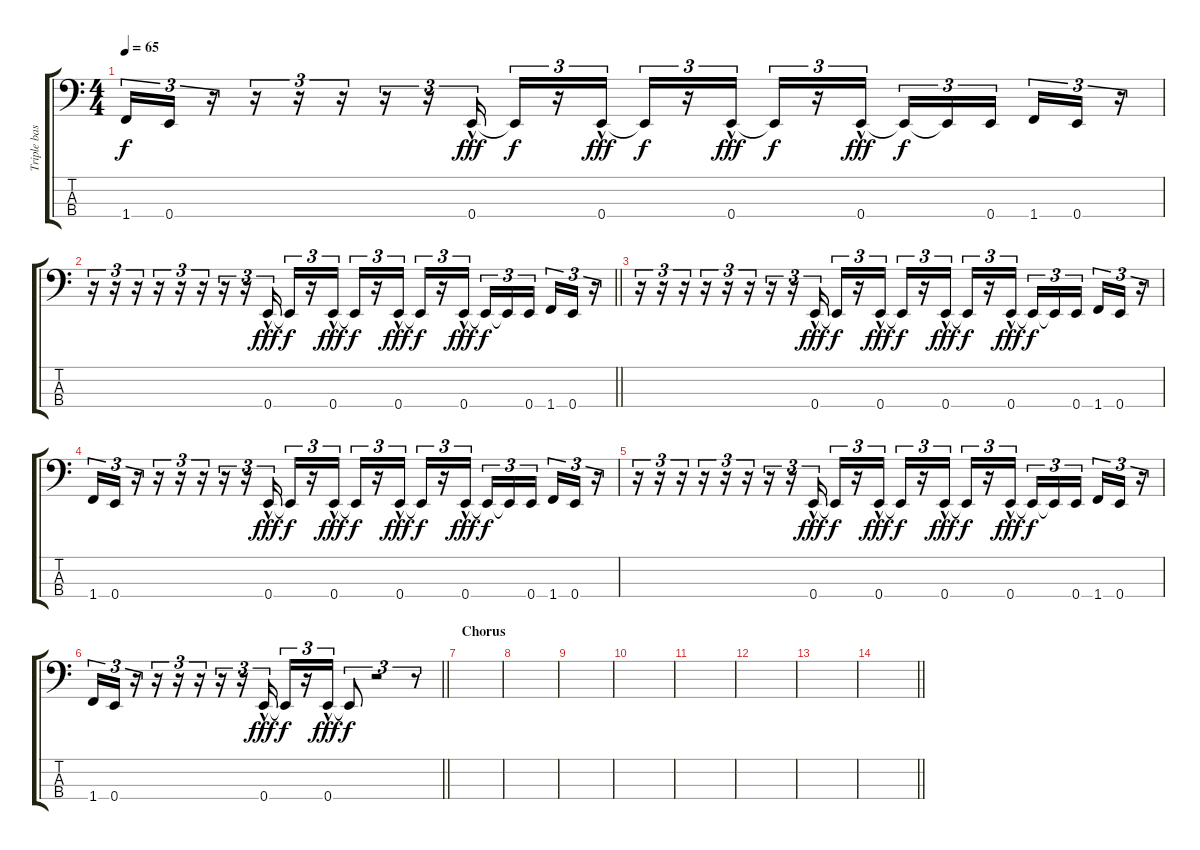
\track ("Triple bass" "Triple bas") {instrument synthbass1}
\staff {score tabs}
\tuning (G2 D2 A1 E1) {hide}
\ts (4 4)
\tempo 65
\clef f4
\ks c
1.4.16{tu (3 2) dy f} 0.4.16{tu (3 2)} r.16{tu (3 2)} r.16{tu (3 2)} r.16{tu (3 2)} r.16{tu (3 2)} r.16{tu (3 2)} r.16{tu (3 2)} 0.4{hac}.16{tu (3 2) dy fff} 0.4{t}.16{tu (3 2) dy f} r.16{tu (3 2)} 0.4{hac}.16{tu (3 2) dy fff} 0.4{t}.16{tu (3 2) dy f} r.16{tu (3 2)} 0.4{hac}.16{tu (3 2) dy fff} 0.4{t}.16{tu (3 2) dy f} r.16{tu (3 2)} 0.4{hac}.16{tu (3 2) dy fff} 0.4{t}.16{tu (3 2) dy f} 0.4{t}.16{tu (3 2)} 0.4.16{tu (3 2) beam splitsecondary} 1.4.16{tu (3 2)} 0.4.16{tu (3 2)} r.16{tu (3 2)} |
\barLineRight lightlight
r.16{tu (3 2)} r.16{tu (3 2)} r.16{tu (3 2)} r.16{tu (3 2)} r.16{tu (3 2)} r.16{tu (3 2)} r.16{tu (3 2)} r.16{tu (3 2)} 0.4{hac}.16{tu (3 2) dy fff} 0.4{t}.16{tu (3 2) dy f} r.16{tu (3 2)} 0.4{hac}.16{tu (3 2) dy fff} 0.4{t}.16{tu (3 2) dy f} r.16{tu (3 2)} 0.4{hac}.16{tu (3 2) dy fff} 0.4{t}.16{tu (3 2) dy f} r.16{tu (3 2)} 0.4{hac}.16{tu (3 2) dy fff} 0.4{t}.16{tu (3 2) dy f} 0.4{t}.16{tu (3 2)} 0.4.16{tu (3 2) beam splitsecondary} 1.4.16{tu (3 2)} 0.4.16{tu (3 2)} r.16{tu (3 2)} |
r.16{tu (3 2)} r.16{tu (3 2)} r.16{tu (3 2)} r.16{tu (3 2)} r.16{tu (3 2)} r.16{tu (3 2)} r.16{tu (3 2)} r.16{tu (3 2)} 0.4{hac}.16{tu (3 2) dy fff} 0.4{t}.16{tu (3 2) dy f} r.16{tu (3 2)} 0.4{hac}.16{tu (3 2) dy fff} 0.4{t}.16{tu (3 2) dy f} r.16{tu (3 2)} 0.4{hac}.16{tu (3 2) dy fff} 0.4{t}.16{tu (3 2) dy f} r.16{tu (3 2)} 0.4{hac}.16{tu (3 2) dy fff} 0.4{t}.16{tu (3 2) dy f} 0.4{t}.16{tu (3 2)} 0.4.16{tu (3 2) beam splitsecondary} 1.4.16{tu (3 2)} 0.4.16{tu (3 2)} r.16{tu (3 2)} |
1.4.16{tu (3 2)} 0.4.16{tu (3 2)} r.16{tu (3 2)} r.16{tu (3 2)} r.16{tu (3 2)} r.16{tu (3 2)} r.16{tu (3 2)} r.16{tu (3 2)} 0.4{hac}.16{tu (3 2) dy fff} 0.4{t}.16{tu (3 2) dy f} r.16{tu (3 2)} 0.4{hac}.16{tu (3 2) dy fff} 0.4{t}.16{tu (3 2) dy f} r.16{tu (3 2)} 0.4{hac}.16{tu (3 2) dy fff} 0.4{t}.16{tu (3 2) dy f} r.16{tu (3 2)} 0.4{hac}.16{tu (3 2) dy fff} 0.4{t}.16{tu (3 2) dy f} 0.4{t}.16{tu (3 2)} 0.4.16{tu (3 2) beam splitsecondary} 1.4.16{tu (3 2)} 0.4.16{tu (3 2)} r.16{tu (3 2)} |
r.16{tu (3 2)} r.16{tu (3 2)} r.16{tu (3 2)} r.16{tu (3 2)} r.16{tu (3 2)} r.16{tu (3 2)} r.16{tu (3 2)} r.16{tu (3 2)} 0.4{hac}.16{tu (3 2) dy fff} 0.4{t}.16{tu (3 2) dy f} r.16{tu (3 2)} 0.4{hac}.16{tu (3 2) dy fff} 0.4{t}.16{tu (3 2) dy f} r.16{tu (3 2)} 0.4{hac}.16{tu (3 2) dy fff} 0.4{t}.16{tu (3 2) dy f} r.16{tu (3 2)} 0.4{hac}.16{tu (3 2) dy fff} 0.4{t}.16{tu (3 2) dy f} 0.4{t}.16{tu (3 2)} 0.4.16{tu (3 2) beam splitsecondary} 1.4.16{tu (3 2)} 0.4.16{tu (3 2)} r.16{tu (3 2)} |
\barLineRight lightlight
1.4.16{tu (3 2)} 0.4.16{tu (3 2)} r.16{tu (3 2)} r.16{tu (3 2)} r.16{tu (3 2)} r.16{tu (3 2)} r.16{tu (3 2)} r.16{tu (3 2)} 0.4{hac}.16{tu (3 2) dy fff} 0.4{t}.16{tu (3 2) dy f} r.16{tu (3 2)} 0.4{hac}.16{tu (3 2) dy fff} 0.4{t}.8{tu (3 2) dy f} r.2{tu (3 2)} r.8{tu (3 2)} |
\section ("" "Chorus")
|
|
|
|
|
|
|
\barLineRight lightlight
